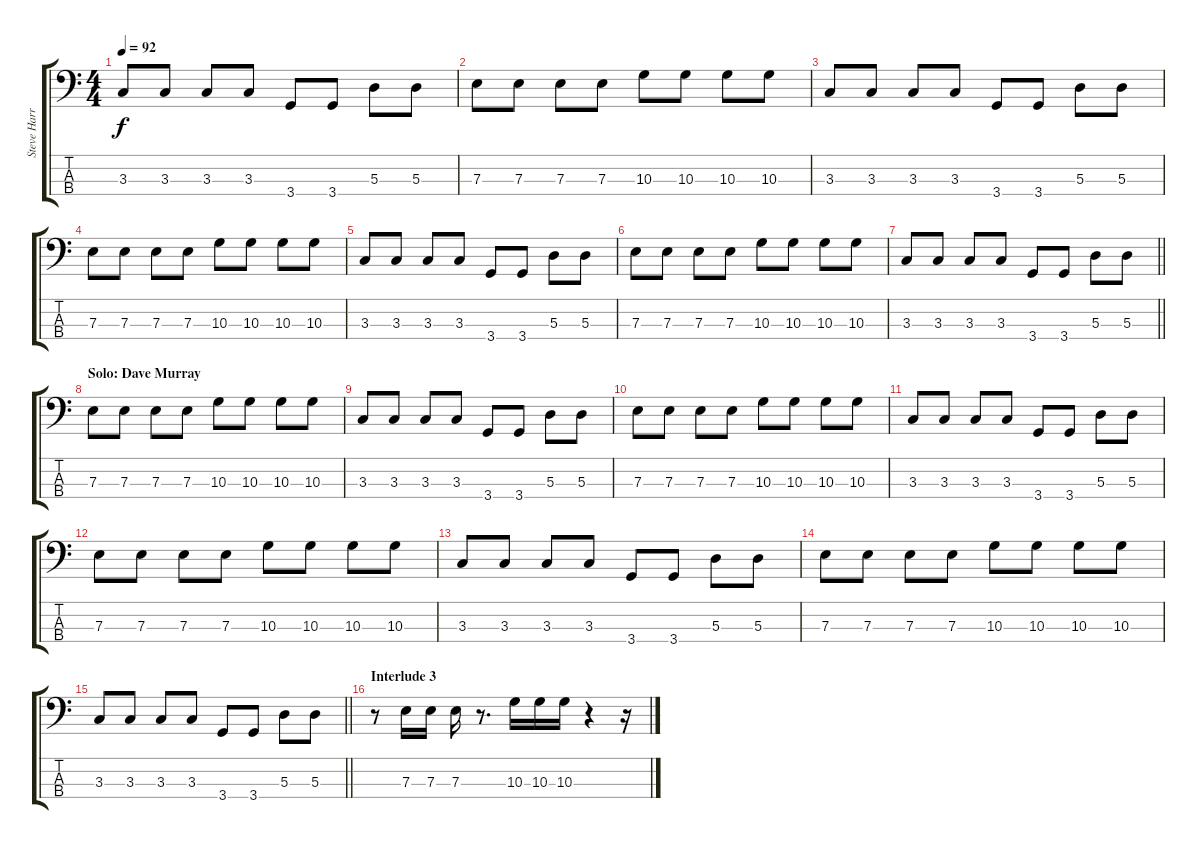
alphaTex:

\track ("Steve Harris" "Steve Harr") {instrument electricbassfinger}
\staff {score tabs}
\tuning (G2 D2 A1 E1) {hide}
\ts (4 4)
\tempo 92
\clef f4
\ks c
3.3.8{dy f} 3.3.8 3.3.8 3.3.8 3.4.8 3.4.8 5.3.8 5.3.8 |
7.3.8 7.3.8 7.3.8 7.3.8 10.3.8 10.3.8 10.3.8 10.3.8 |
3.3.8 3.3.8 3.3.8 3.3.8 3.4.8 3.4.8 5.3.8 5.3.8 |
7.3.8 7.3.8 7.3.8 7.3.8 10.3.8 10.3.8 10.3.8 10.3.8 |
3.3.8 3.3.8 3.3.8 3.3.8 3.4.8 3.4.8 5.3.8 5.3.8 |
7.3.8 7.3.8 7.3.8 7.3.8 10.3.8 10.3.8 10.3.8 10.3.8 |
\barLineRight lightlight
3.3.8 3.3.8 3.3.8 3.3.8 3.4.8 3.4.8 5.3.8 5.3.8 |
\section ("" "Solo: Dave Murray")
7.3.8 7.3.8 7.3.8 7.3.8 10.3.8 10.3.8 10.3.8 10.3.8 |
3.3.8 3.3.8 3.3.8 3.3.8 3.4.8 3.4.8 5.3.8 5.3.8 |
7.3.8 7.3.8 7.3.8 7.3.8 10.3.8 10.3.8 10.3.8 10.3.8 |
3.3.8 3.3.8 3.3.8 3.3.8 3.4.8 3.4.8 5.3.8 5.3.8 |
7.3.8 7.3.8 7.3.8 7.3.8 10.3.8 10.3.8 10.3.8 10.3.8 |
3.3.8 3.3.8 3.3.8 3.3.8 3.4.8 3.4.8 5.3.8 5.3.8 |
7.3.8 7.3.8 7.3.8 7.3.8 10.3.8 10.3.8 10.3.8 10.3.8 |
\barLineRight lightlight
3.3.8 3.3.8 3.3.8 3.3.8 3.4.8 3.4.8 5.3.8 5.3.8 |
\section ("" "Interlude 3")
r.8 7.3.16 7.3.16 7.3.16 r.8{d} 10.3.16 10.3.16 10.3.16 r.4 r.16
